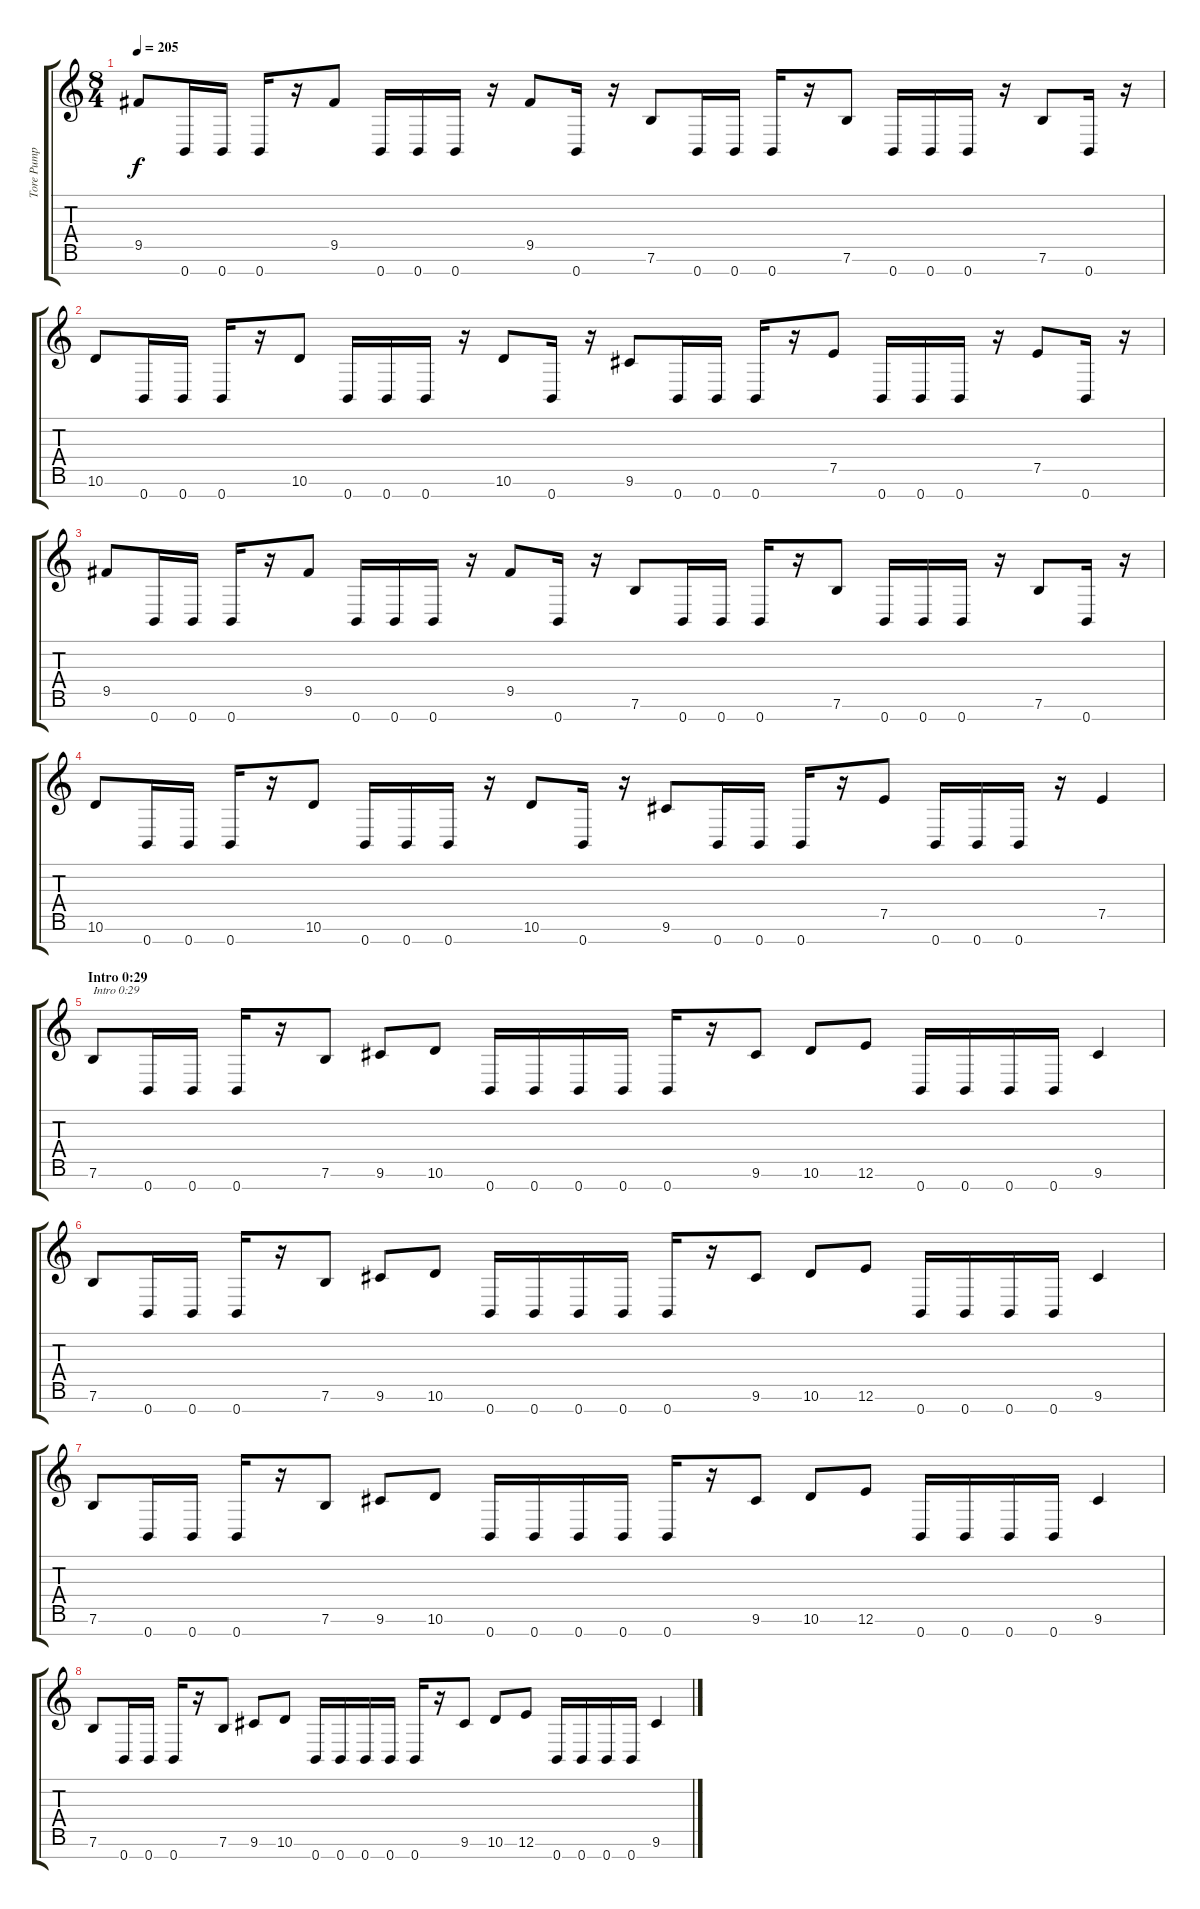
\track ("Tore Pump Pimp" "Tore Pump ") {instrument distortionguitar}
\staff {score tabs}
\tuning (E4 B3 G3 D3 A2 E2 B1) {hide}
\ts (8 4)
\tempo 205
\clef g2
\ks c
9.5.8{dy f} 0.7.16 0.7.16 0.7.16 r.16 9.5.8 0.7.16 0.7.16 0.7.16 r.16 9.5.8 0.7.16 r.16 7.6.8 0.7.16 0.7.16 0.7.16 r.16 7.6.8 0.7.16 0.7.16 0.7.16 r.16 7.6.8 0.7.16 r.16 |
10.6.8 0.7.16 0.7.16 0.7.16 r.16 10.6.8 0.7.16 0.7.16 0.7.16 r.16 10.6.8 0.7.16 r.16 9.6.8 0.7.16 0.7.16 0.7.16 r.16 7.5.8 0.7.16 0.7.16 0.7.16 r.16 7.5.8 0.7.16 r.16 |
9.5.8 0.7.16 0.7.16 0.7.16 r.16 9.5.8 0.7.16 0.7.16 0.7.16 r.16 9.5.8 0.7.16 r.16 7.6.8 0.7.16 0.7.16 0.7.16 r.16 7.6.8 0.7.16 0.7.16 0.7.16 r.16 7.6.8 0.7.16 r.16 |
10.6.8 0.7.16 0.7.16 0.7.16 r.16 10.6.8 0.7.16 0.7.16 0.7.16 r.16 10.6.8 0.7.16 r.16 9.6.8 0.7.16 0.7.16 0.7.16 r.16 7.5.8 0.7.16 0.7.16 0.7.16 r.16 7.5.4 |
\section ("" "Intro 0:29")
7.6.8{txt "Intro 0:29"} 0.7.16 0.7.16 0.7.16 r.16 7.6.8 9.6.8 10.6.8 0.7.16 0.7.16 0.7.16 0.7.16 0.7.16 r.16 9.6.8 10.6.8 12.6.8 0.7.16 0.7.16 0.7.16 0.7.16 9.6.4 |
7.6.8 0.7.16 0.7.16 0.7.16 r.16 7.6.8 9.6.8 10.6.8 0.7.16 0.7.16 0.7.16 0.7.16 0.7.16 r.16 9.6.8 10.6.8 12.6.8 0.7.16 0.7.16 0.7.16 0.7.16 9.6.4 |
7.6.8 0.7.16 0.7.16 0.7.16 r.16 7.6.8 9.6.8 10.6.8 0.7.16 0.7.16 0.7.16 0.7.16 0.7.16 r.16 9.6.8 10.6.8 12.6.8 0.7.16 0.7.16 0.7.16 0.7.16 9.6.4 |
7.6.8 0.7.16 0.7.16 0.7.16 r.16 7.6.8 9.6.8 10.6.8 0.7.16 0.7.16 0.7.16 0.7.16 0.7.16 r.16 9.6.8 10.6.8 12.6.8 0.7.16 0.7.16 0.7.16 0.7.16 9.6.4
